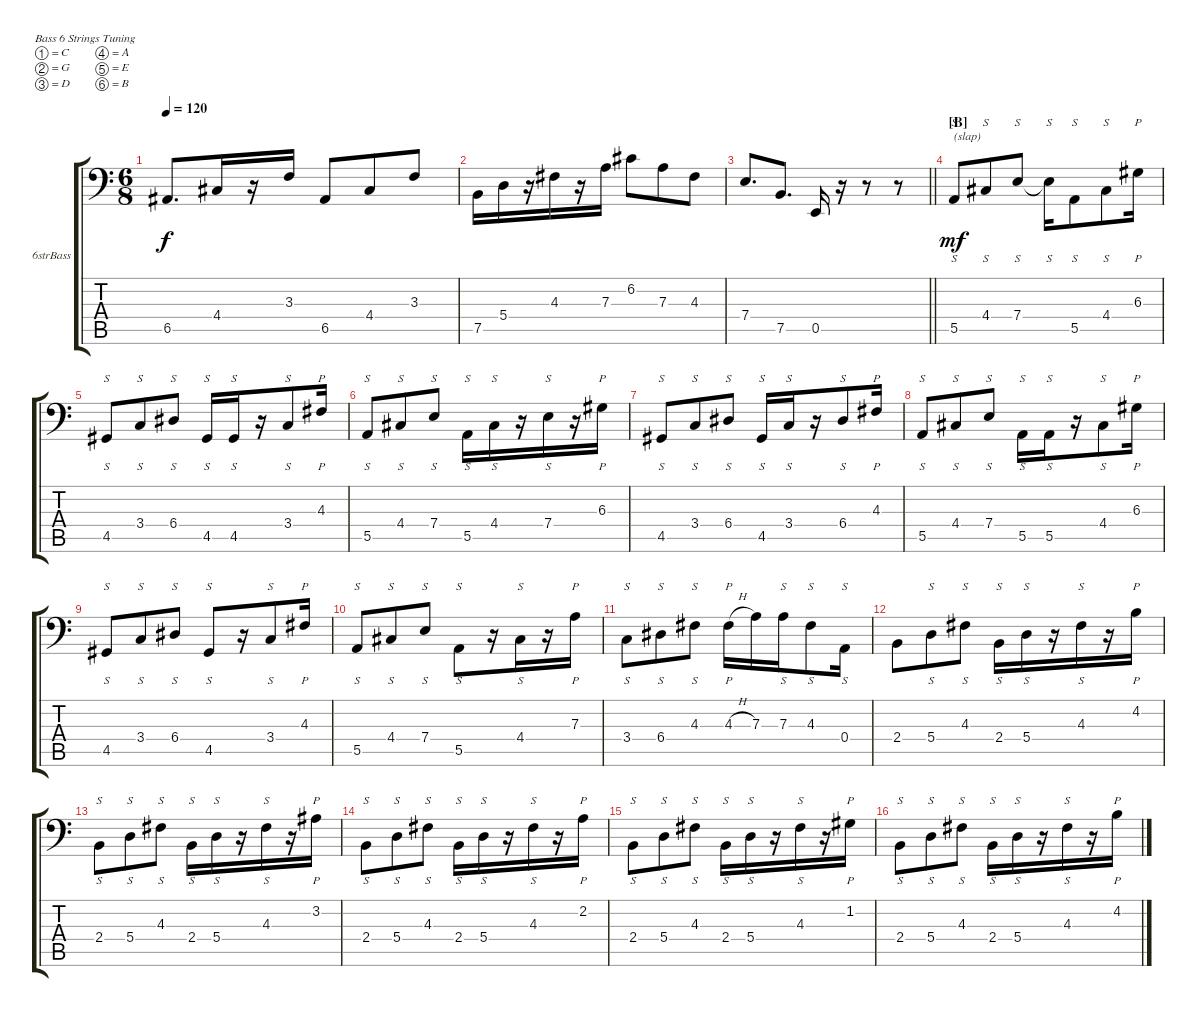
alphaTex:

\defaultSystemsLayout 4
\bracketExtendMode groupsimilarinstruments
\firstSystemTrackNameOrientation horizontal
\otherSystemsTrackNameOrientation horizontal
\track ("Electric Bass" "6strBass") {instrument electricbassfinger}
\staff {score tabs}
\tuning (C3 G2 D2 A1 E1 B0)
\ts (6 8)
\tempo 120
\clef f4
\ks c
6.5.8{d dy f} 4.4.16 r.16 3.3.16 6.5.8 4.4.8 3.3.8 |
7.5.16 5.4.16 r.16 4.3.16 r.16 7.3.16 6.2.8 7.3.8 4.3.8 |
\barLineRight lightlight
7.4.8{d} 7.5.8{d} 0.5.16 r.16 r.8 r.8 |
\section ("B" "")
5.5.8{s txt "(slap)" dy mf} 4.4.8{s} 7.4.8{s} 7.4{t}.16{s} 5.5.8{s} 4.4.8{s} 6.3.16{p} |
4.5.8{s} 3.4.8{s} 6.4.8{s} 4.5.16{s} 4.5.16{s} r.16 3.4.8{s} 4.3.16{p} |
5.5.8{s} 4.4.8{s} 7.4.8{s} 5.5.16{s} 4.4.16{s} r.16 7.4.16{s} r.16 6.3.16{p} |
4.5.8{s} 3.4.8{s} 6.4.8{s} 4.5.16{s} 3.4.16{s} r.16 6.4.8{s} 4.3.16{p} |
5.5.8{s} 4.4.8{s} 7.4.8{s} 5.5.16{s} 5.5.16{s} r.16 4.4.8{s} 6.3.16{p} |
4.5.8{s} 3.4.8{s} 6.4.8{s} 4.5.8{s} r.16 3.4.8{s} 4.3.16{p} |
5.5.8{s} 4.4.8{s} 7.4.8{s} 5.5.8{s} r.16 4.4.16{s} r.16 7.3.16{p} |
3.4.8{s} 6.4.8{s} 4.3.8{s} 4.3{h}.16{p} 7.3.16 7.3.16{s} 4.3.8{s} 0.4.16{s} |
2.4.8 5.4.8{s} 4.3.8{s} 2.4.16{s} 5.4.16{s} r.16 4.3.16{s} r.16 4.2.16{p} |
2.4.8{s} 5.4.8{s} 4.3.8{s} 2.4.16{s} 5.4.16{s} r.16 4.3.16{s} r.16 3.2.16{p} |
2.4.8{s} 5.4.8{s} 4.3.8{s} 2.4.16{s} 5.4.16{s} r.16 4.3.16{s} r.16 2.2.16{p} |
2.4.8{s} 5.4.8{s} 4.3.8{s} 2.4.16{s} 5.4.16{s} r.16 4.3.16{s} r.16 1.2.16{p} |
2.4.8{s} 5.4.8{s} 4.3.8{s} 2.4.16{s} 5.4.16{s} r.16 4.3.16{s} r.16 4.2.16{p}
